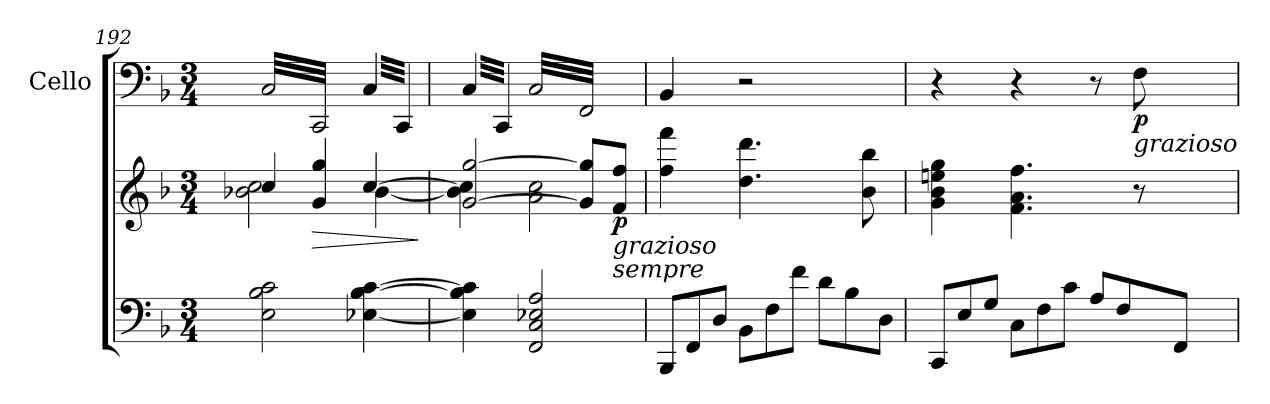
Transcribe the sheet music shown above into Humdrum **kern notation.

**kern	**kern	**dynam	**kern	**dynam
*part2	*part2	*part2	*part1	*part1
*staff3	*staff2	*staff2/3	*staff1	*staff1
*	*	*	*I"Cello	*
*clefF4	*clefG2	*	*clefF4	*
*k[b-]	*k[b-]	*	*k[b-]	*
*F:	*F:	*	*F:	*
*M3/4	*M3/4	*	*M3/4	*
=192	=192	=192	=192	=192
*	*^	*	*	*
*	*	*	*	*Xtuplet	*
!	!	!	!	!LO:N:vis=4.	!
*	*	*	*	*tremolo	*
2E\ 2B-\ 2c\	4cc/	2b-X\ 2cc\	.	(<32C/LLL	.
.	.	.	.	32CC/	.
.	.	.	.	32C/	.
.	.	.	.	32CC/	.
.	.	.	.	32C/	.
.	.	.	.	32CC/	.
.	.	.	.	32C/	.
.	.	.	.	32CC/	.
!	!	!	!LO:HP:b	!LO:N:vis=4.	!
.	4g/ 4gg/	.	>	32C/	.
.	.	.	.	32CC/	.
.	.	.	.	32C/	.
.	.	.	.	32CC/	.
.	.	.	.	32C/	.
.	.	.	.	32CC/	.
.	.	.	.	32C/	.
.	.	.	.	32CC/JJJ	.
!	!	!	!	!LO:N:vis=8.	!
[4E-X\ [4B-\ [4c\	[4cc/	[4b-\	.	32C/LLL	.
.	.	.	.	32CC/)	.
.	.	.	.	32C/	.
.	.	.	.	32CC/)	.
!	!	!	!	!LO:N:vis=8.	!
.	.	.	.	32C/	.
.	.	.	.	32CC/)	.
.	.	.	.	32C/	.
.	.	.	.	32CC/)JJJ	.
*	*v	*v	*	*	*
.	.	]	.	.
=193	=193	=193	=193	=193
*	*^	*	*	*
!	!	!	!	!LO:N:vis=8.	!
4E-\] 4B-\] 4c\]	[2g/ [2gg/	4b-\] 4cc\]	.	(<32C/LLL	.
.	.	.	.	32CC/	.
.	.	.	.	32C/	.
.	.	.	.	32CC/	.
!	!	!	!	!LO:N:vis=8.	!
.	.	.	.	32C/	.
.	.	.	.	32CC/	.
.	.	.	.	32C/	.
.	.	.	.	32CC/JJJ	.
!	!	!	!	!LO:N:vis=4.	!
2FF/ 2C/ 2E-X/ 2A/	.	2a\ 2cc\	.	32C/LLL	.
.	.	.	.	32FF/)	.
.	.	.	.	32C/	.
.	.	.	.	32FF/)	.
.	.	.	.	32C/	.
.	.	.	.	32FF/)	.
.	.	.	.	32C/	.
.	.	.	.	32FF/)	.
!	!	!	!	!LO:N:vis=4.	!
.	8g/] 8gg/]L	.	.	32C/	.
.	.	.	.	32FF/)	.
.	.	.	.	32C/	.
.	.	.	.	32FF/)	.
!	!LO:TX:b:i:t=grazioso	!	!	!	!
!	!LO:TX:b:i:t=sempre	!	!	!	!
!	!	!	!LO:DY:b	!	!
.	8f/ 8ff/J	.	p	32C/	.
.	.	.	.	32FF/)	.
.	.	.	.	32C/	.
.	.	.	.	32FF/)JJJ	.
*	*	*	*	*Xtremolo	*
*	*v	*v	*	*	*
=194	=194	=194	=194	=194
*Xtuplet	*	*	*	*
12BBB-/L	4ff\ 4fff\	.	4BB-/	.
.	.	.	.	.
.	.	.	.	.
12FF/	.	.	.	.
.	.	.	.	.
.	.	.	.	.
.	.	.	.	.
12D/J	.	.	.	.
.	.	.	.	.
.	.	.	.	.
12BB-\L	4.dd\ 4.ddd\	.	2r	.
12F\	.	.	.	.
12f\J	.	.	.	.
12d\L	.	.	.	.
12B-\	.	.	.	.
.	8b-\ 8bb-\	.	.	.
12D\J	.	.	.	.
!!LO:LB:g=z
=195	=195	=195	=195	=195
12CC/L	4g\ 4b-\ 4een\ 4gg\	.	4r	.
12E/	.	.	.	.
12G/J	.	.	.	.
12C\L	4.f\ 4.a\ 4.ff\	.	4r	.
12F\	.	.	.	.
12c\J	.	.	.	.
12A/L	.	.	8r	.
12F/	.	.	.	.
!	!	!	!LO:TX:b:i:t=grazioso	!
!	!	!	!	!LO:DY:b
.	8r	.	8F\	p
12FF/J	.	.	.	.
=	=	=	=	=
*-	*-	*-	*-	*-
